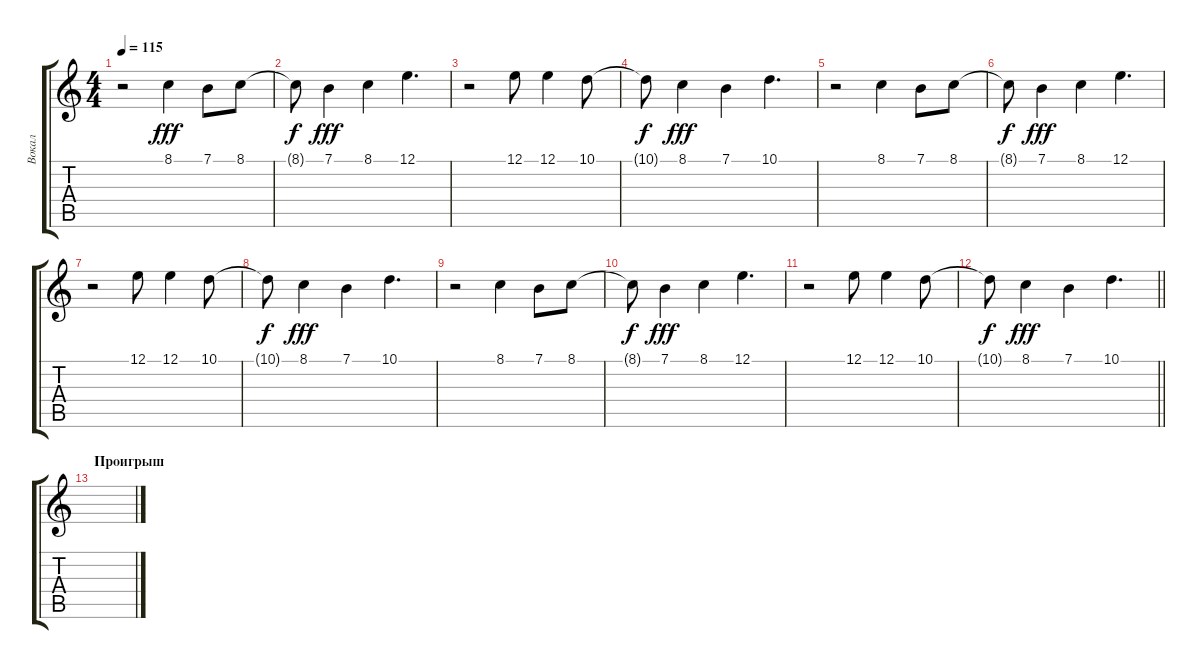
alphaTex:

\track ("Вокал" "Вокал") {instrument fx1rain}
\staff {score tabs}
\tuning (E4 B3 G3 D3 A2 E2) {hide}
\ts (4 4)
\tempo 115
\clef g2
\ks c
r.2{dy fff} 8.1.4 7.1.8 8.1.8 |
8.1{t}.8{dy f} 7.1.4{dy fff} 8.1.4 12.1.4{d} |
r.2 12.1.8 12.1.4 10.1.8 |
10.1{t}.8{dy f} 8.1.4{dy fff} 7.1.4 10.1.4{d} |
r.2 8.1.4 7.1.8 8.1.8 |
8.1{t}.8{dy f} 7.1.4{dy fff} 8.1.4 12.1.4{d} |
r.2 12.1.8 12.1.4 10.1.8 |
10.1{t}.8{dy f} 8.1.4{dy fff} 7.1.4 10.1.4{d} |
r.2 8.1.4 7.1.8 8.1.8 |
8.1{t}.8{dy f} 7.1.4{dy fff} 8.1.4 12.1.4{d} |
r.2 12.1.8 12.1.4 10.1.8 |
\barLineRight lightlight
10.1{t}.8{dy f} 8.1.4{dy fff} 7.1.4 10.1.4{d} |
\section ("" "Проигрыш")
